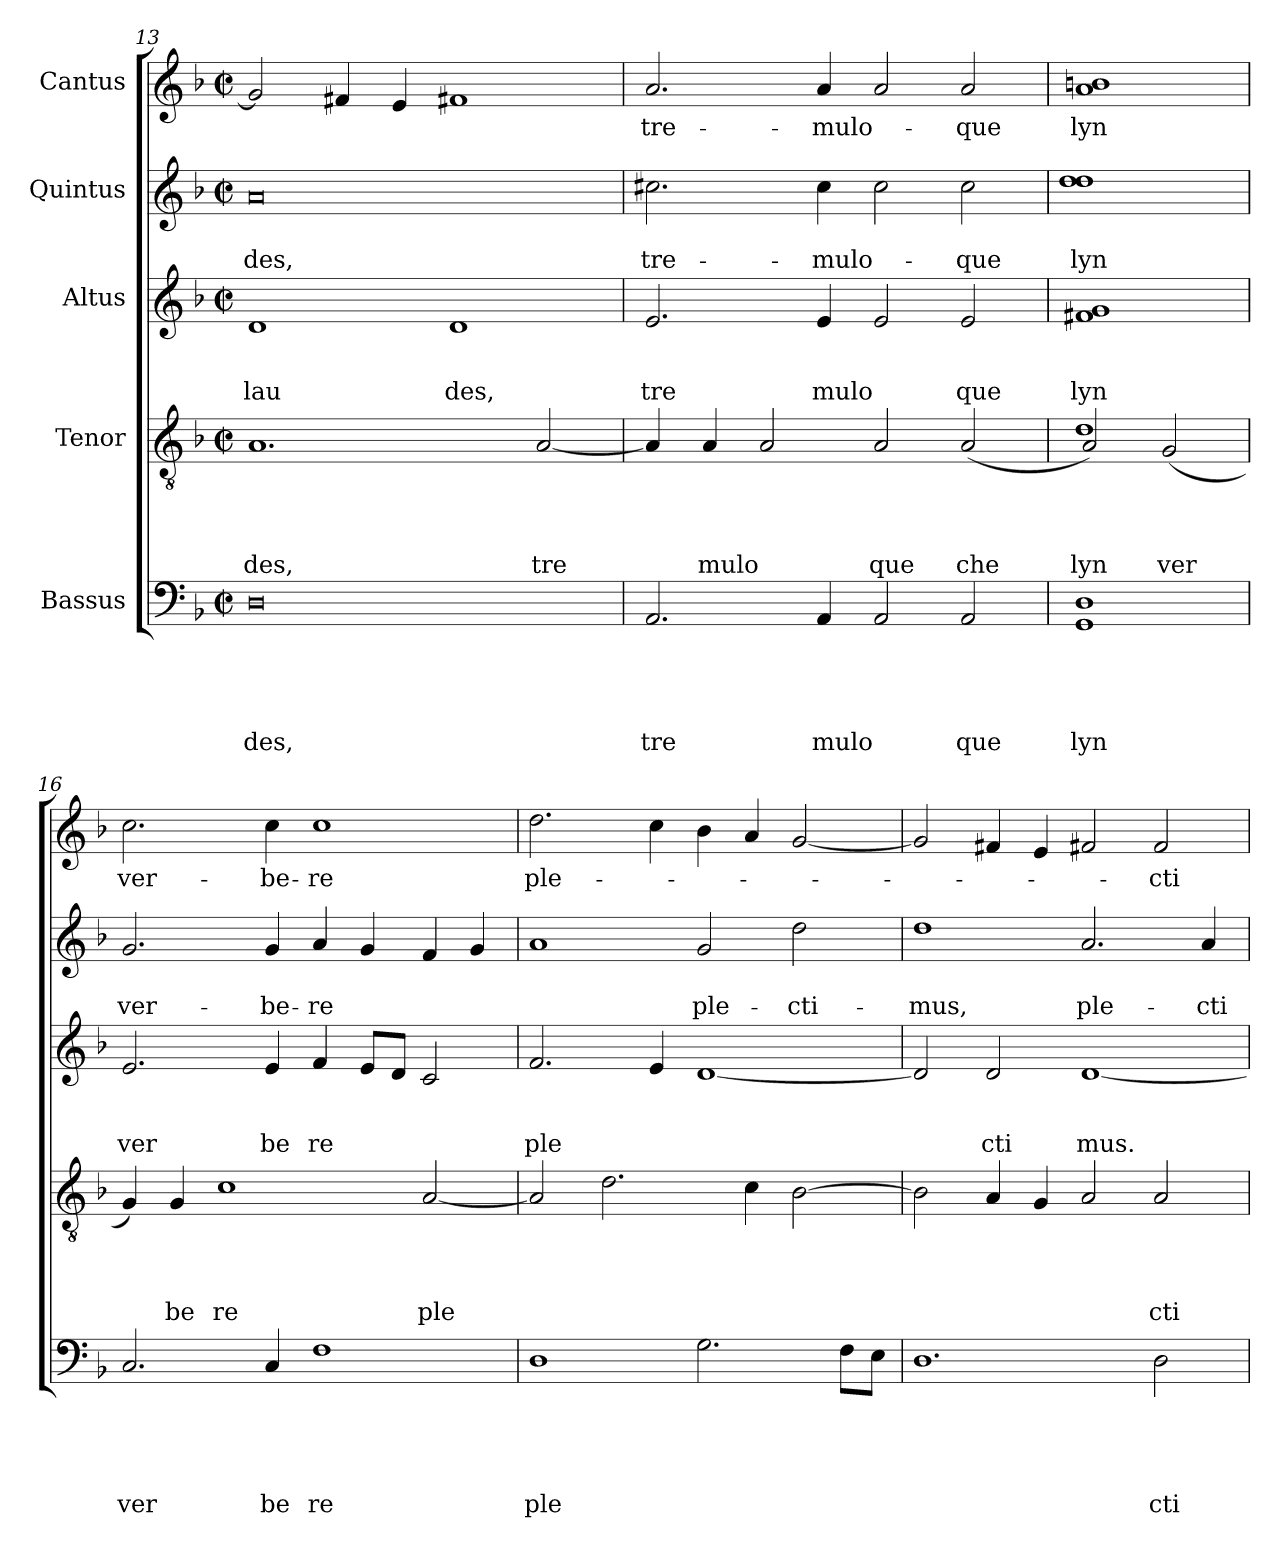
**kern	**text	**text	**text	**text	**text	**kern	**text	**text	**text	**text	**kern	**text	**text	**text	**kern	**text	**text	**kern	**text
*part5	*part5	*part5	*part5	*part5	*part5	*part4	*part4	*part4	*part4	*part4	*part3	*part3	*part3	*part3	*part2	*part2	*part2	*part1	*part1
*staff5	*staff5	*staff5	*staff5	*staff5	*staff5	*staff4	*staff4	*staff4	*staff4	*staff4	*staff3	*staff3	*staff3	*staff3	*staff2	*staff2	*staff2	*staff1	*staff1
*I"Bassus	*	*	*	*	*	*I"Tenor	*	*	*	*	*I"Altus	*	*	*	*I"Quintus	*	*	*I"Cantus	*
!!LO:LB:g=z
*clefF4	*	*	*	*	*	*clefGv2	*	*	*	*	*clefG2	*	*	*	*clefG2	*	*	*clefG2	*
*k[b-]	*	*	*	*	*	*k[b-]	*	*	*	*	*k[b-]	*	*	*	*k[b-]	*	*	*k[b-]	*
*F:	*	*	*	*	*	*F:	*	*	*	*	*F:	*	*	*	*F:	*	*	*F:	*
*M2/2	*	*	*	*	*	*M2/2	*	*	*	*	*M2/2	*	*	*	*M2/2	*	*	*M2/2	*
*met(c|)	*	*	*	*	*	*met(c|)	*	*	*	*	*met(c|)	*	*	*	*met(c|)	*	*	*met(c|)	*
=13	=13	=13	=13	=13	=13	=13	=13	=13	=13	=13	=13	=13	=13	=13	=13	=13	=13	=13	=13
!	!	!	!	!	!LO:LY:b	!	!	!	!	!LO:LY:b	!	!	!	!LO:LY:b	!	!	!LO:LY:b	!	!
0D	.	.	.	.	-des,	1.A	.	.	.	des,	1d	.	.	lau	0a	.	des,	2g/]	.
.	.	.	.	.	.	.	.	.	.	.	.	.	.	.	.	.	.	4f#X/	.
.	.	.	.	.	.	.	.	.	.	.	.	.	.	.	.	.	.	4e/	.
!	!	!	!	!	!	!	!	!	!	!	!	!	!	!LO:LY:b	!	!	!	!	!
.	.	.	.	.	.	.	.	.	.	.	1d	.	.	des,	.	.	.	1f#X	.
!	!	!	!	!	!	!	!	!	!	!LO:LY:b	!	!	!	!	!	!	!	!	!
.	.	.	.	.	.	[<2A/	.	.	.	tre	.	.	.	.	.	.	.	.	.
=14	=14	=14	=14	=14	=14	=14	=14	=14	=14	=14	=14	=14	=14	=14	=14	=14	=14	=14	=14
!	!	!	!	!	!LO:LY:b	!	!	!	!	!	!	!	!	!LO:LY:b	!	!	!LO:LY:b	!	!LO:LY:b
2.AA/	.	.	.	.	tre	4A/]	.	.	.	.	2.e/	.	.	tre	2.cc#X\	.	tre-	2.a/	tre-
!	!	!	!	!	!	!	!	!	!	!LO:LY:b	!	!	!	!	!	!	!	!	!
.	.	.	.	.	.	4A/	.	.	.	mulo	.	.	.	.	.	.	.	.	.
.	.	.	.	.	.	2A/	.	.	.	.	.	.	.	.	.	.	.	.	.
!	!	!	!	!	!LO:LY:b	!	!	!	!	!	!	!	!	!LO:LY:b	!	!	!LO:LY:b	!	!LO:LY:b
4AA/	.	.	.	.	mulo	.	.	.	.	.	4e/	.	.	mulo	4cc#\	.	-mulo-	4a/	-mulo-
!	!	!	!	!	!	!	!	!	!	!LO:LY:b	!	!	!	!	!	!	!	!	!
2AA/	.	.	.	.	.	2A/	.	.	.	que	2e/	.	.	.	2cc#\	.	.	2a/	.
!	!	!	!	!	!LO:LY:b	!	!	!	!	!LO:LY:b	!	!	!	!LO:LY:b	!	!	!LO:LY:b	!	!LO:LY:b
2AA/	.	.	.	.	que	(<2A/	.	.	.	che	2e/	.	.	que	2cc#\	.	-que	2a/	-que
=15	=15	=15	=15	=15	=15	=15	=15	=15	=15	=15	=15	=15	=15	=15	=15	=15	=15	=15	=15
!	!	!	!	!	!LO:LY:b	!	!	!	!	!LO:LY:b	!	!	!	!LO:LY:b	!	!	!LO:LY:b	!	!LO:LY:b
*	*	*	*	*	*	*^	*	*	*	*	*	*	*	*	*	*	*	*	*
1GG 1D	.	.	.	.	lyn	1d	2A/)	.	.	.	lyn	1f#X 1g	.	.	lyn	1dd 1dd	.	-lyn	1a 1bn	-lyn
!	!	!	!	!	!	!	!	!	!	!	!LO:LY:b	!	!	!	!	!	!	!	!	!
.	.	.	.	.	.	.	(<2G/	.	.	.	ver	.	.	.	.	.	.	.	.	.
=16	=16	=16	=16	=16	=16	=16	=16	=16	=16	=16	=16	=16	=16	=16	=16	=16	=16	=16	=16	=16
!	!	!	!	!	!LO:LY:b	!	!	!	!	!	!	!	!	!	!LO:LY:b	!	!	!LO:LY:b	!	!LO:LY:b
*	*	*	*	*	*	*v	*v	*	*	*	*	*	*	*	*	*	*	*	*	*
2.C/	.	.	.	.	ver	4G/)	.	.	.	.	2.e/	.	.	ver	2.g/	.	ver-	2.cc\	ver-
!	!	!	!	!	!	!	!	!	!	!LO:LY:b	!	!	!	!	!	!	!	!	!
.	.	.	.	.	.	4G/	.	.	.	be	.	.	.	.	.	.	.	.	.
!	!	!	!	!	!	!	!	!	!	!LO:LY:b	!	!	!	!	!	!	!	!	!
.	.	.	.	.	.	1c	.	.	.	re	.	.	.	.	.	.	.	.	.
!	!	!	!	!	!LO:LY:b	!	!	!	!	!	!	!	!	!LO:LY:b	!	!	!LO:LY:b	!	!LO:LY:b
4C/	.	.	.	.	be	.	.	.	.	.	4e/	.	.	be	4g/	.	-be-	4cc\	-be-
!	!	!	!	!	!LO:LY:b	!	!	!	!	!	!	!	!	!LO:LY:b	!	!	!LO:LY:b	!	!LO:LY:b
1F	.	.	.	.	re	.	.	.	.	.	4f/	.	.	re	4a/	.	-re	1cc	-re
.	.	.	.	.	.	.	.	.	.	.	8e/L	.	.	.	4g/	.	.	.	.
.	.	.	.	.	.	.	.	.	.	.	8d/J	.	.	.	.	.	.	.	.
!	!	!	!	!	!	!	!	!	!	!LO:LY:b	!	!	!	!	!	!	!	!	!
.	.	.	.	.	.	[<2A/	.	.	.	ple	2c/	.	.	.	4f/	.	.	.	.
.	.	.	.	.	.	.	.	.	.	.	.	.	.	.	4g/	.	.	.	.
=17	=17	=17	=17	=17	=17	=17	=17	=17	=17	=17	=17	=17	=17	=17	=17	=17	=17	=17	=17
!	!	!	!	!	!LO:LY:b	!	!	!	!	!	!	!	!	!LO:LY:b	!	!	!	!	!LO:LY:b
1D	.	.	.	.	ple	2A/]	.	.	.	.	2.f/	.	.	ple	1a	.	.	2.dd\	ple-
.	.	.	.	.	.	2.d\	.	.	.	.	.	.	.	.	.	.	.	.	.
.	.	.	.	.	.	.	.	.	.	.	4e/	.	.	.	.	.	.	4cc\	.
!	!	!	!	!	!	!	!	!	!	!	!	!	!	!	!	!	!LO:LY:b	!	!
2.G\	.	.	.	.	.	.	.	.	.	.	[<1d	.	.	.	2g/	.	ple-	4b-\	.
.	.	.	.	.	.	4c\	.	.	.	.	.	.	.	.	.	.	.	4a/	.
!	!	!	!	!	!	!	!	!	!	!	!	!	!	!	!	!	!LO:LY:b	!	!
.	.	.	.	.	.	[>2B-\	.	.	.	.	.	.	.	.	2dd\	.	-cti-	[<2g/	.
8F\L	.	.	.	.	.	.	.	.	.	.	.	.	.	.	.	.	.	.	.
8E\J	.	.	.	.	.	.	.	.	.	.	.	.	.	.	.	.	.	.	.
=18	=18	=18	=18	=18	=18	=18	=18	=18	=18	=18	=18	=18	=18	=18	=18	=18	=18	=18	=18
!	!	!	!	!	!	!	!	!	!	!	!	!	!	!	!	!	!LO:LY:b	!	!
1.D	.	.	.	.	.	2B-\]	.	.	.	.	2d/]	.	.	.	1dd	.	-mus,	2g/]	.
!	!	!	!	!	!	!	!	!	!	!	!	!	!	!LO:LY:b	!	!	!	!	!
.	.	.	.	.	.	4A/	.	.	.	.	2d/	.	.	cti	.	.	.	4f#X/	.
.	.	.	.	.	.	4G/	.	.	.	.	.	.	.	.	.	.	.	4e/	.
!	!	!	!	!	!	!	!	!	!	!	!	!	!	!LO:LY:b	!	!	!LO:LY:b	!	!
.	.	.	.	.	.	2A/	.	.	.	.	[<1d	.	.	mus.	2.a/	.	ple-	2f#X/	.
!	!	!	!	!	!LO:LY:b	!	!	!	!	!LO:LY:b	!	!	!	!	!	!	!	!	!LO:LY:b
2D\	.	.	.	.	cti	2A/	.	.	.	cti	.	.	.	.	.	.	.	2f#/	-cti-
!	!	!	!	!	!	!	!	!	!	!	!	!	!	!	!	!	!LO:LY:b	!	!
.	.	.	.	.	.	.	.	.	.	.	.	.	.	.	4a/	.	-cti-	.	.
=	=	=	=	=	=	=	=	=	=	=	=	=	=	=	=	=	=	=	=
*-	*-	*-	*-	*-	*-	*-	*-	*-	*-	*-	*-	*-	*-	*-	*-	*-	*-	*-	*-
